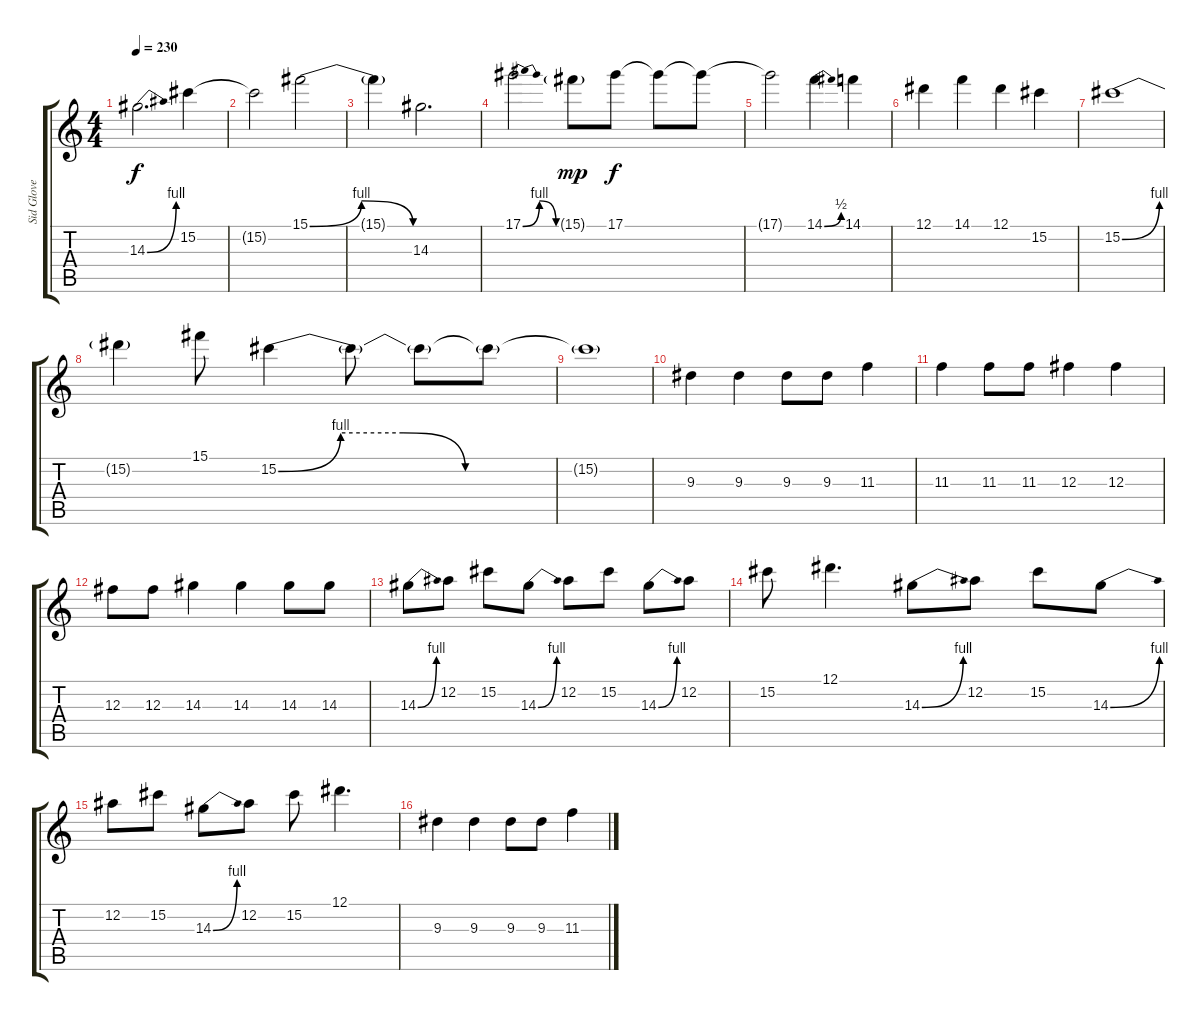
\track ("Sid Glove" "Sid Glove") {instrument distortionguitar}
\staff {score tabs}
\tuning (Eb4 Bb3 Gb3 Db3 Ab2 Eb2) {hide}
\ts (4 4)
\tempo 230
\clef g2
\ks c
14.3{be (bend 0 0 60 4)}.2{d dy f} 15.2.4 |
15.2{t}.2 15.1{be (bendrelease 0 0 10 4 40 4 60 0)}.2 |
15.1{t}.4 14.3.2{d} |
17.1{be (bendrelease 0 0 15 4 50 4 60 0)}.2 15.1{g}.8{dy mp} 17.1.8{dy f} 17.1{t}.8 17.1{t}.8 |
17.1{t}.2 14.1{be (bend 0 0 60 2)}.4 14.1.4 |
12.1.4 14.1.4 12.1.4 15.2.4 |
15.2{be (bend 0 0 60 4)}.1 |
15.2{t}.4 15.1.8 15.2{be (custom 0 0 10 4 20 4 30 0 60 0)}.4 15.2{t}.8 15.2{t}.8 15.2{t}.8 |
15.2{t}.1 |
9.3.4 9.3.4 9.3.8 9.3.8 11.3.4 |
11.3.4 11.3.8 11.3.8 12.3.4 12.3.4 |
12.3.8 12.3.8 14.3.4 14.3.4 14.3.8 14.3.8 |
14.3{be (bend 0 0 60 4)}.8 12.2.8 15.2.8 14.3{be (bend 0 0 60 4)}.8 12.2.8 15.2.8 14.3{be (bend 0 0 60 4)}.8 12.2.8 |
15.2.8 12.1.4{d} 14.3{be (bend 0 0 60 4)}.8 12.2.8 15.2.8 14.3{be (bend 0 0 60 4)}.8 |
12.2.8 15.2.8 14.3{be (bend 0 0 60 4)}.8 12.2.8 15.2.8 12.1.4{d} |
9.3.4 9.3.4 9.3.8 9.3.8 11.3.4
